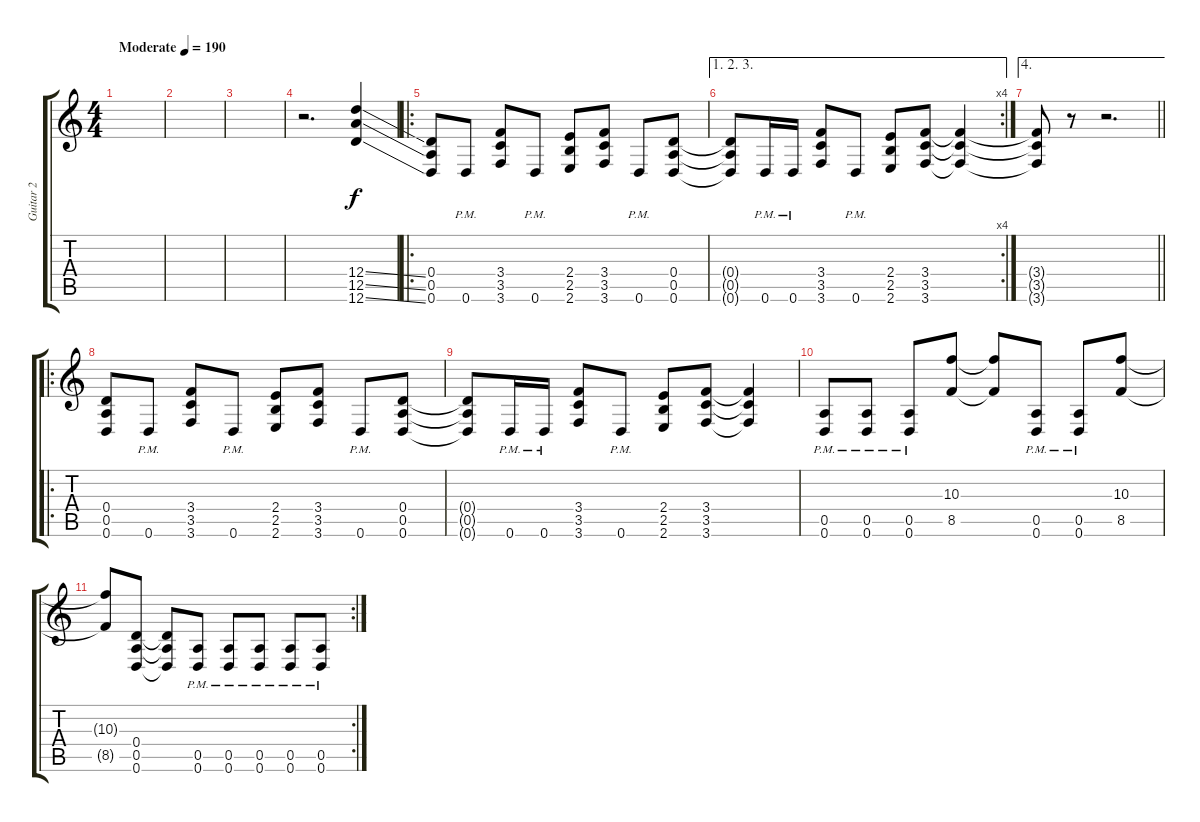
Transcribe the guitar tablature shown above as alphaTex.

\track ("Guitar 2" "Guitar 2") {instrument distortionguitar}
\staff {score tabs}
\tuning (E4 B3 G3 D3 A2 D2) {hide}
\ts (4 4)
\tempo (190 "Moderate")
\clef g2
\ks c
|
|
|
r.2{d} (12.4{ss} 12.5{ss} 12.6{ss}).4 |
\ro
(0.4 0.5 0.6).8 0.6{pm}.8 (3.4 3.5 3.6).8 0.6{pm}.8 (2.4 2.5 2.6).8 (3.4 3.5 3.6).8 0.6{pm}.8 (0.4 0.5 0.6).8 |
\ae (1 2 3)
\rc 4
(0.4{t} 0.5{t} 0.6{t}).8 0.6{pm}.16 0.6{pm}.16 (3.4 3.5 3.6).8 0.6{pm}.8 (2.4 2.5 2.6).8 (3.4 3.5 3.6).8 (3.4{t} 3.5{t} 3.6{t}).4 |
\ae 4
\barLineRight lightlight
(3.4{t} 3.5{t} 3.6{t}).8 r.8 r.2{d} |
\ro
(0.4 0.5 0.6).8 0.6{pm}.8 (3.4 3.5 3.6).8 0.6{pm}.8 (2.4 2.5 2.6).8 (3.4 3.5 3.6).8 0.6{pm}.8 (0.4 0.5 0.6).8 |
(0.4{t} 0.5{t} 0.6{t}).8 0.6{pm}.16 0.6{pm}.16 (3.4 3.5 3.6).8 0.6{pm}.8 (2.4 2.5 2.6).8 (3.4 3.5 3.6).8 (3.4{t} 3.5{t} 3.6{t}).4 |
(0.5{pm} 0.6{pm}).8 (0.5{pm} 0.6{pm}).8 (0.5{pm} 0.6{pm}).8 (10.3 8.5).8 (10.3{t} 8.5{t}).8 (0.5{pm} 0.6{pm}).8 (0.5{pm} 0.6{pm}).8 (10.3 8.5).8 |
\rc 2
(10.3{t} 8.5{t}).8 (0.4 0.5 0.6).8 (0.4{t} 0.5{t} 0.6{t}).8 (0.5{pm} 0.6{pm}).8 (0.5{pm} 0.6{pm}).8 (0.5{pm} 0.6{pm}).8 (0.5{pm} 0.6{pm}).8 (0.5{pm} 0.6{pm}).8
